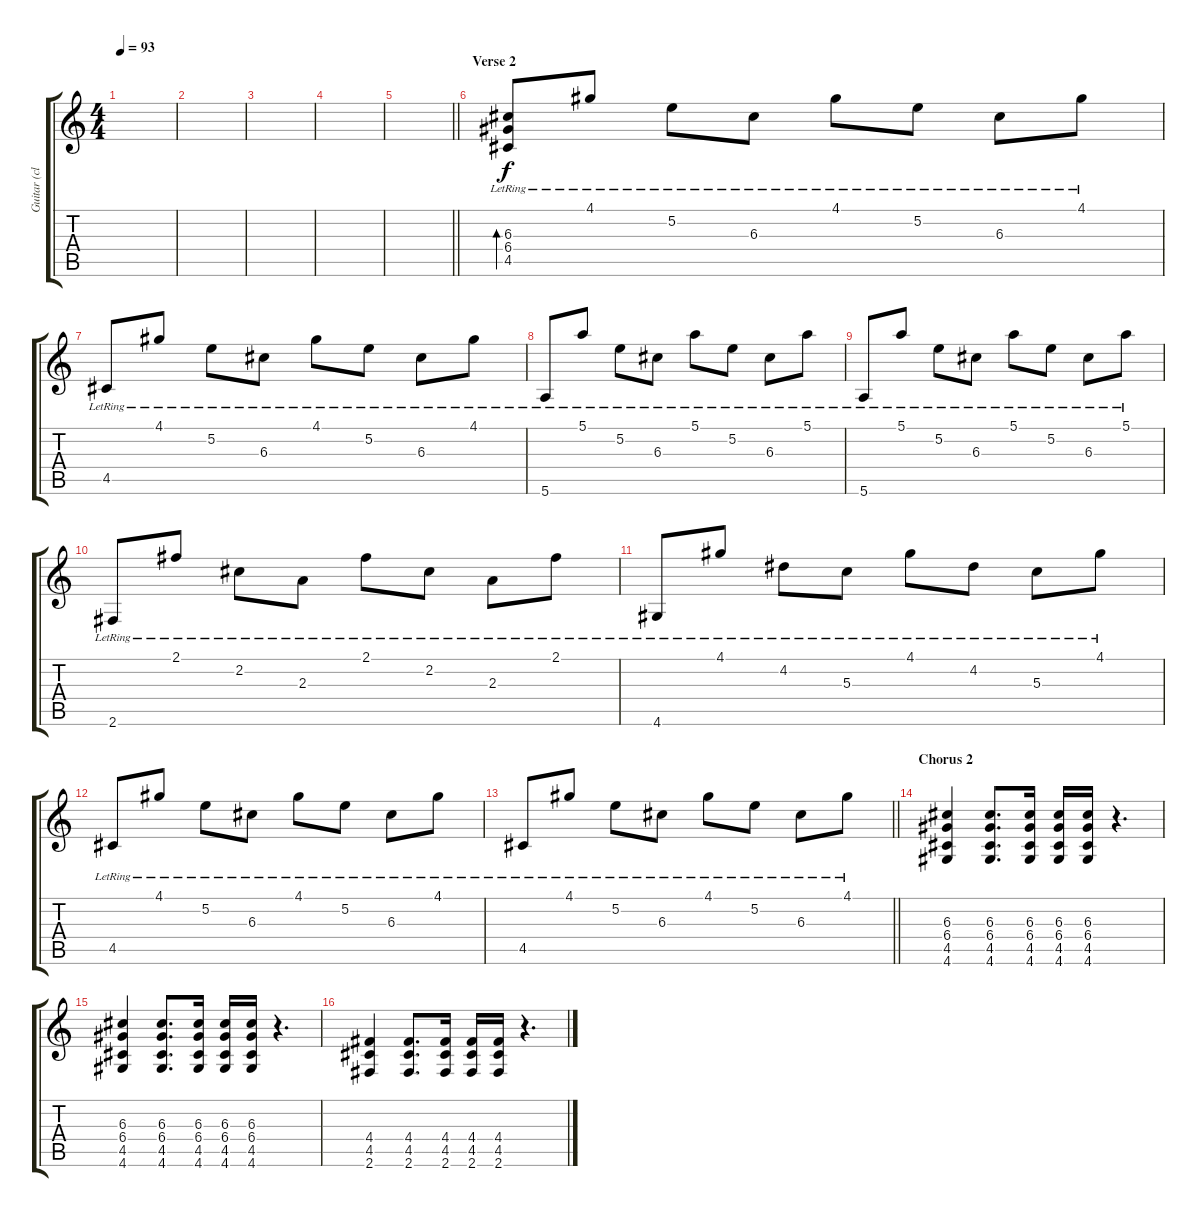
\track ("Guitar (clean, rhythm) 1" "Guitar (cl") {instrument electricguitarclean}
\staff {score tabs}
\tuning (E4 B3 G3 D3 A2 E2) {hide}
\ts (4 4)
\tempo 93
\clef g2
\ks c
|
|
|
|
\barLineRight lightlight
|
\section ("" "Verse 2")
(6.3 6.4 4.5{lr}).8{bd 60} 4.1{lr}.8 5.2{lr}.8 6.3{lr}.8 4.1{lr}.8 5.2{lr}.8 6.3{lr}.8 4.1{lr}.8 |
4.5{lr}.8 4.1{lr}.8 5.2{lr}.8 6.3{lr}.8 4.1{lr}.8 5.2{lr}.8 6.3{lr}.8 4.1{lr}.8 |
5.6{lr}.8 5.1{lr}.8 5.2{lr}.8 6.3{lr}.8 5.1{lr}.8 5.2{lr}.8 6.3{lr}.8 5.1{lr}.8 |
5.6{lr}.8 5.1{lr}.8 5.2{lr}.8 6.3{lr}.8 5.1{lr}.8 5.2{lr}.8 6.3{lr}.8 5.1{lr}.8 |
2.6{lr}.8 2.1{lr}.8 2.2{lr}.8 2.3{lr}.8 2.1{lr}.8 2.2{lr}.8 2.3{lr}.8 2.1{lr}.8 |
4.6{lr}.8 4.1{lr}.8 4.2{lr}.8 5.3{lr}.8 4.1{lr}.8 4.2{lr}.8 5.3{lr}.8 4.1{lr}.8 |
4.5{lr}.8 4.1{lr}.8 5.2{lr}.8 6.3{lr}.8 4.1{lr}.8 5.2{lr}.8 6.3{lr}.8 4.1{lr}.8 |
\barLineRight lightlight
4.5{lr}.8 4.1{lr}.8 5.2{lr}.8 6.3{lr}.8 4.1{lr}.8 5.2{lr}.8 6.3{lr}.8 4.1{lr}.8 |
\section ("" "Chorus 2")
(6.3 6.4 4.5 4.6).4 (6.3 6.4 4.5 4.6).8{d} (6.3 6.4 4.5 4.6).16 (6.3 6.4 4.5 4.6).16 (6.3 6.4 4.5 4.6).16 r.4{d} |
(6.3 6.4 4.5 4.6).4 (6.3 6.4 4.5 4.6).8{d} (6.3 6.4 4.5 4.6).16 (6.3 6.4 4.5 4.6).16 (6.3 6.4 4.5 4.6).16 r.4{d} |
(4.4 4.5 2.6).4 (4.4 4.5 2.6).8{d} (4.4 4.5 2.6).16 (4.4 4.5 2.6).16 (4.4 4.5 2.6).16 r.4{d}
